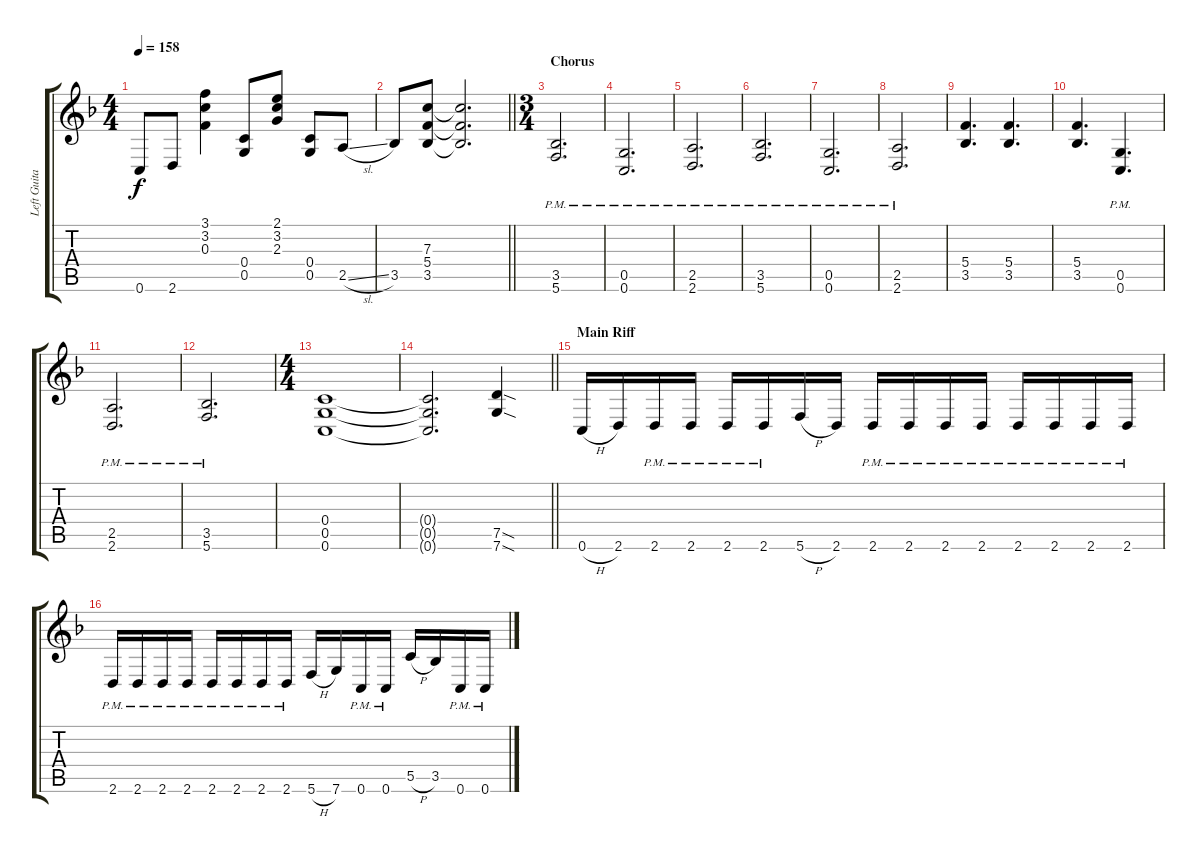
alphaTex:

\track ("Left Guitar" "Left Guita") {instrument overdrivenguitar}
\staff {score tabs}
\tuning (D4 A3 F3 C3 G2 C2) {hide}
\ts (4 4)
\tempo 158
\clef g2
\ks f
0.6.8{dy f} 2.6.8 (3.1 3.2 0.3).4 (0.4 0.5).8 (2.1 3.2 2.3).8 (0.4 0.5).8 2.5{sl}.8 |
\barLineRight lightlight
3.5.8 (7.3 5.4 3.5).8 (7.3{t} 5.4{t} 3.5{t}).2{d} |
\ts (3 4)
\section ("" "Chorus")
(3.5{pm} 5.6{pm}).2{d} |
(0.5{pm} 0.6{pm}).2{d} |
(2.5{pm} 2.6{pm}).2{d} |
(3.5{pm} 5.6{pm}).2{d} |
(0.5{pm} 0.6{pm}).2{d} |
(2.5{pm} 2.6{pm}).2{d} |
(5.4 3.5).4{d} (5.4 3.5).4{d} |
(5.4 3.5).4{d} (0.5{pm} 0.6{pm}).4{d} |
(2.5{pm} 2.6{pm}).2{d} |
(3.5{pm} 5.6{pm}).2{d} |
\ts (4 4)
(0.4 0.5 0.6).1 |
\barLineRight lightlight
(0.4{t} 0.5{t} 0.6{t}).2{d} (7.5{sod} 7.6{sod}).4 |
\section ("" "Main Riff")
0.6{h}.16 2.6.16 2.6{pm}.16 2.6{pm}.16 2.6{pm}.16 2.6{pm}.16 5.6{h}.16 2.6.16 2.6{pm}.16 2.6{pm}.16 2.6{pm}.16 2.6{pm}.16 2.6{pm}.16 2.6{pm}.16 2.6{pm}.16 2.6{pm}.16 |
2.6{pm}.16 2.6{pm}.16 2.6{pm}.16 2.6{pm}.16 2.6{pm}.16 2.6{pm}.16 2.6{pm}.16 2.6{pm}.16 5.6{h}.16 7.6.16 0.6{pm}.16 0.6{pm}.16 5.5{h}.16 3.5.16 0.6{pm}.16 0.6{pm}.16
